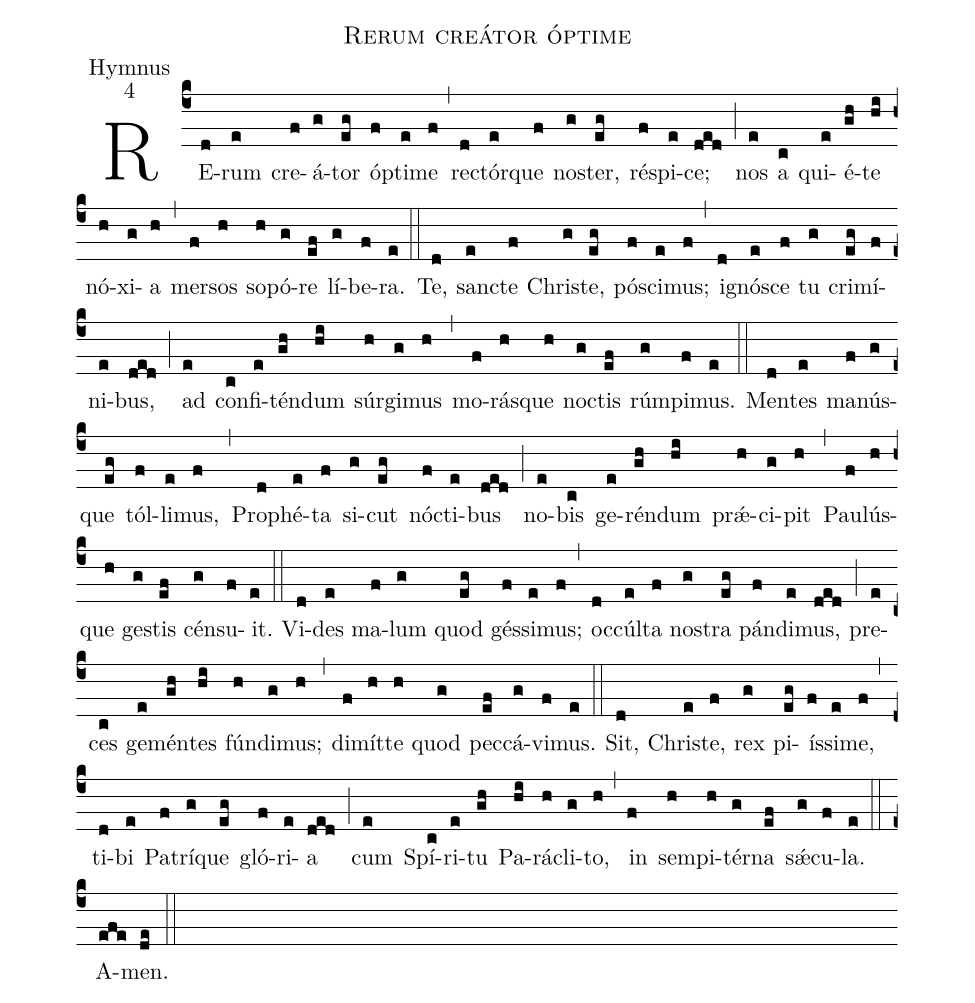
name:Rerum creátor óptime;
office-part:Hymnus;
mode:4;
%%
(c4)
RE(d)rum(e) cre(f)á(g)tor(eg) óp(f)ti(e)me(f) (,)
re(d)ctór(e)que(f) no(g)ster,(eg) ré(f)spi(e)ce;(ded) (;)
nos(e) a(c) qui(e)é(gh)te(hi) nó(h)xi(g)a(h) (,)
mer(f)sos(h) so(h)pó(g)re(ef) lí(g)be(f)ra.(e) (::)

Te,(d) san(e)cte(f) Chri(g)ste,(eg) pó(f)sci(e)mus;(f) (,)
i(d)gnó(e)sce(f) tu(g) cri(eg)mí(f)ni(e)bus,(ded) (;)
ad(e) con(c)fi(e)tén(gh)dum(hi) súr(h)gi(g)mus(h) (,)
mo(f)rás(h)que(h) no(g)ctis(ef) rúm(g)pi(f)mus.(e) (::)

Men(d)tes(e) ma(f)nús(g)que(eg) tól(f)li(e)mus,(f) (,)
Pro(d)phé(e)ta(f) si(g)cut(eg) nó(f)cti(e)bus(ded) (;)
no(e)bis(c) ge(e)rén(gh)dum(hi) prǽ(h)ci(g)pit(h) (,)
Pau(f)lús(h)que(h) ge(g)stis(ef) cén(g)su(f)it.(e) (::)

Vi(d)des(e) ma(f)lum(g) quod(eg) gés(f)si(e)mus;(f) (,)
oc(d)cúl(e)ta(f) no(g)stra(eg) pán(f)di(e)mus,(ded) (;)
pre(e)ces(c) ge(e)mén(gh)tes(hi) fún(h)di(g)mus;(h) (,)
di(f)mít(h)te(h) quod(g) pec(ef)cá(g)vi(f)mus.(e) (::)

Sit,(d) Chri(e)ste,(f) rex(g) pi(eg)ís(f)si(e)me,(f) (,)
ti(d)bi(e) Pa(f)trí(g)que(eg) gló(f)ri(e)a(ded) (;)
cum(e) Spí(c)ri(e)tu(gh) Pa(hi)rá(h)cli(g)to,(h) (,)
in(f) sem(h)pi(h)tér(g)na(ef) sǽ(g)cu(f)la.(e) (::)

A(efe)men.(de) (::)
